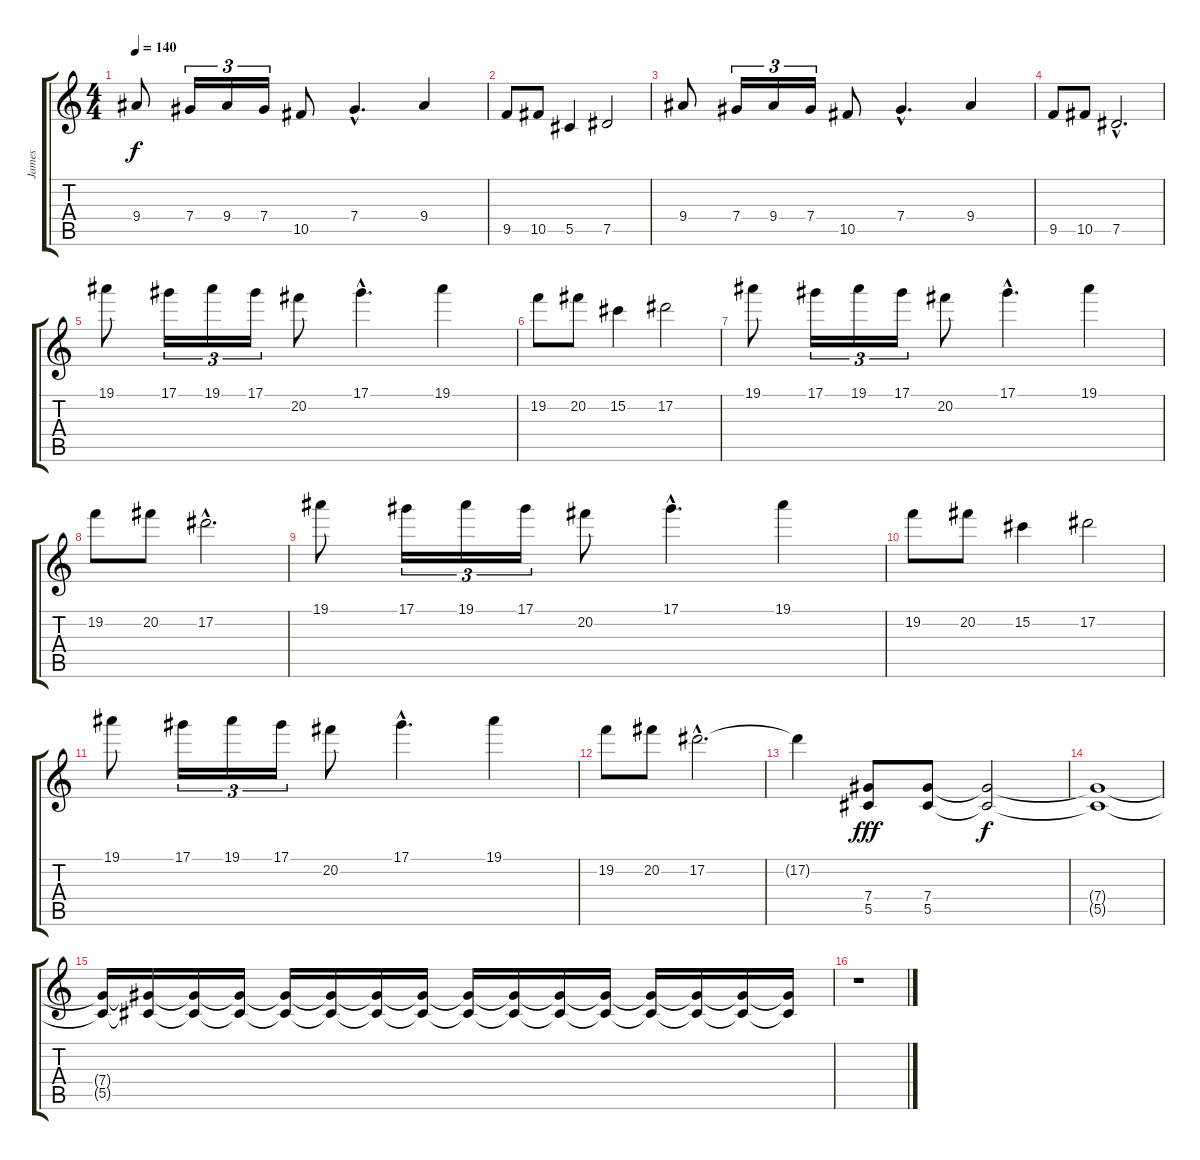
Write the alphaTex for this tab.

\track ("James" "James") {instrument overdrivenguitar}
\staff {score tabs}
\tuning (Eb4 Bb3 Gb3 Db3 Ab2 Eb2) {hide}
\ts (4 4)
\tempo 140
\clef g2
\ks c
9.4.8{dy f} 7.4.16{tu (3 2)} 9.4.16{tu (3 2)} 7.4.16{tu (3 2)} 10.5.8 7.4{hac}.4{d} 9.4.4 |
9.5.8 10.5.8 5.5.4 7.5.2 |
9.4.8 7.4.16{tu (3 2)} 9.4.16{tu (3 2)} 7.4.16{tu (3 2)} 10.5.8 7.4{hac}.4{d} 9.4.4 |
9.5.8 10.5.8 7.5{hac}.2{d} |
19.1.8 17.1.16{tu (3 2)} 19.1.16{tu (3 2)} 17.1.16{tu (3 2)} 20.2.8 17.1{hac}.4{d} 19.1.4 |
19.2.8 20.2.8 15.2.4 17.2.2 |
19.1.8 17.1.16{tu (3 2)} 19.1.16{tu (3 2)} 17.1.16{tu (3 2)} 20.2.8 17.1{hac}.4{d} 19.1.4 |
19.2.8 20.2.8 17.2{hac}.2{d} |
19.1.8 17.1.16{tu (3 2)} 19.1.16{tu (3 2)} 17.1.16{tu (3 2)} 20.2.8 17.1{hac}.4{d} 19.1.4 |
19.2.8 20.2.8 15.2.4 17.2.2 |
19.1.8 17.1.16{tu (3 2)} 19.1.16{tu (3 2)} 17.1.16{tu (3 2)} 20.2.8 17.1{hac}.4{d} 19.1.4 |
19.2.8 20.2.8 17.2{hac}.2{d} |
17.2{t}.4 (7.4 5.5).8{dy fff} (7.4 5.5).8 (7.4{t} 5.5{t}).2{dy f} |
(7.4{t} 5.5{t}).1 |
(7.4{t} 5.5{t}).16{volume 6} (7.4{t} 5.5{t}).16 (7.4{t} 5.5{t}).16 (7.4{t} 5.5{t}).16 (7.4{t} 5.5{t}).16{volume 5} (7.4{t} 5.5{t}).16 (7.4{t} 5.5{t}).16 (7.4{t} 5.5{t}).16 (7.4{t} 5.5{t}).16{volume 2} (7.4{t} 5.5{t}).16 (7.4{t} 5.5{t}).16 (7.4{t} 5.5{t}).16 (7.4{t} 5.5{t}).16{volume 1} (7.4{t} 5.5{t}).16 (7.4{t} 5.5{t}).16 (7.4{t} 5.5{t}).16 |
r.1
